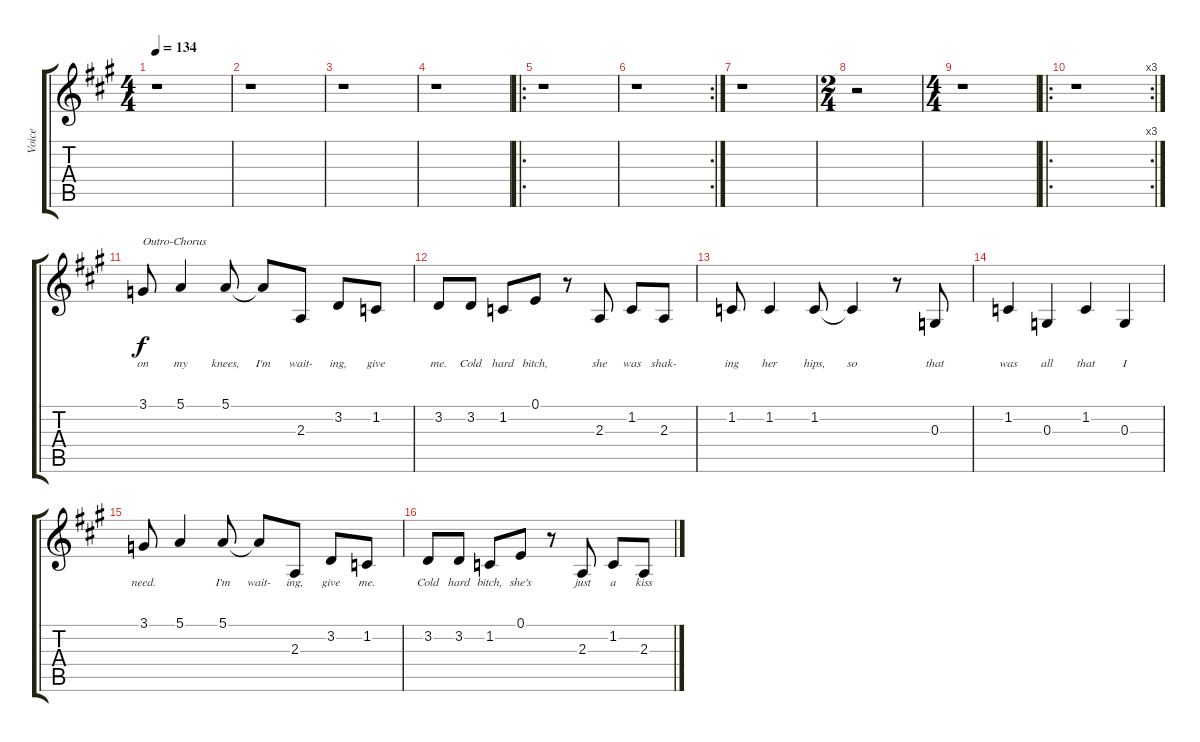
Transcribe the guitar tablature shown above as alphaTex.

\track ("Voice" "Voice") {instrument lead5charang}
\staff {score tabs}
\tuning (E4 B3 G3 D3 A2 E2) {hide}
\ts (4 4)
\tempo 134
\clef g2
\ks a
r.1{dy f} |
r.1 |
r.1 |
r.1 |
\ro
r.1 |
\rc 2
r.1 |
r.1 |
\ts (2 4)
r.2 |
\ts (4 4)
r.1 |
\ro
\rc 3
r.1 |
3.1.8{txt "Outro-Chorus" lyrics (0 "on") lyrics (1 "") lyrics (2 "") lyrics (3 "") lyrics (4 "")} 5.1.4{lyrics (0 "my") lyrics (1 "") lyrics (2 "") lyrics (3 "") lyrics (4 "")} 5.1.8{lyrics (0 "knees,") lyrics (1 "") lyrics (2 "") lyrics (3 "") lyrics (4 "")} 5.1{t}.8{lyrics (0 "I'm") lyrics (1 "") lyrics (2 "") lyrics (3 "") lyrics (4 "")} 2.3.8{lyrics (0 "wait-") lyrics (1 "") lyrics (2 "") lyrics (3 "") lyrics (4 "")} 3.2.8{lyrics (0 "ing,") lyrics (1 "") lyrics (2 "") lyrics (3 "") lyrics (4 "")} 1.2.8{lyrics (0 "give") lyrics (1 "") lyrics (2 "") lyrics (3 "") lyrics (4 "")} |
3.2.8{lyrics (0 "me.") lyrics (1 "") lyrics (2 "") lyrics (3 "") lyrics (4 "")} 3.2.8{lyrics (0 "Cold") lyrics (1 "") lyrics (2 "") lyrics (3 "") lyrics (4 "")} 1.2.8{lyrics (0 "hard") lyrics (1 "") lyrics (2 "") lyrics (3 "") lyrics (4 "")} 0.1.8{lyrics (0 "bitch,") lyrics (1 "") lyrics (2 "") lyrics (3 "") lyrics (4 "")} r.8 2.3.8{lyrics (0 "she") lyrics (1 "") lyrics (2 "") lyrics (3 "") lyrics (4 "")} 1.2.8{lyrics (0 "was") lyrics (1 "") lyrics (2 "") lyrics (3 "") lyrics (4 "")} 2.3.8{lyrics (0 "shak-") lyrics (1 "") lyrics (2 "") lyrics (3 "") lyrics (4 "")} |
1.2.8{lyrics (0 "ing") lyrics (1 "") lyrics (2 "") lyrics (3 "") lyrics (4 "")} 1.2.4{lyrics (0 "her") lyrics (1 "") lyrics (2 "") lyrics (3 "") lyrics (4 "")} 1.2.8{lyrics (0 "hips,") lyrics (1 "") lyrics (2 "") lyrics (3 "") lyrics (4 "")} 1.2{t}.4{lyrics (0 "so") lyrics (1 "") lyrics (2 "") lyrics (3 "") lyrics (4 "")} r.8 0.3.8{lyrics (0 "that") lyrics (1 "") lyrics (2 "") lyrics (3 "") lyrics (4 "")} |
1.2.4{lyrics (0 "was") lyrics (1 "") lyrics (2 "") lyrics (3 "") lyrics (4 "")} 0.3.4{lyrics (0 "all") lyrics (1 "") lyrics (2 "") lyrics (3 "") lyrics (4 "")} 1.2.4{lyrics (0 "that") lyrics (1 "") lyrics (2 "") lyrics (3 "") lyrics (4 "")} 0.3.4{lyrics (0 "I") lyrics (1 "") lyrics (2 "") lyrics (3 "") lyrics (4 "")} |
3.1.8{lyrics (0 "need.") lyrics (1 "") lyrics (2 "") lyrics (3 "") lyrics (4 "")} 5.1.4{lyrics (0 "") lyrics (1 "") lyrics (2 "") lyrics (3 "") lyrics (4 "")} 5.1.8{lyrics (0 "I'm") lyrics (1 "") lyrics (2 "") lyrics (3 "") lyrics (4 "")} 5.1{t}.8{lyrics (0 "wait-") lyrics (1 "") lyrics (2 "") lyrics (3 "") lyrics (4 "")} 2.3.8{lyrics (0 "ing,") lyrics (1 "") lyrics (2 "") lyrics (3 "") lyrics (4 "")} 3.2.8{lyrics (0 "give") lyrics (1 "") lyrics (2 "") lyrics (3 "") lyrics (4 "")} 1.2.8{lyrics (0 "me.") lyrics (1 "") lyrics (2 "") lyrics (3 "") lyrics (4 "")} |
3.2.8{lyrics (0 "Cold") lyrics (1 "") lyrics (2 "") lyrics (3 "") lyrics (4 "")} 3.2.8{lyrics (0 "hard") lyrics (1 "") lyrics (2 "") lyrics (3 "") lyrics (4 "")} 1.2.8{lyrics (0 "bitch,") lyrics (1 "") lyrics (2 "") lyrics (3 "") lyrics (4 "")} 0.1.8{lyrics (0 "she's") lyrics (1 "") lyrics (2 "") lyrics (3 "") lyrics (4 "")} r.8 2.3.8{lyrics (0 "just") lyrics (1 "") lyrics (2 "") lyrics (3 "") lyrics (4 "")} 1.2.8{lyrics (0 "a") lyrics (1 "") lyrics (2 "") lyrics (3 "") lyrics (4 "")} 2.3.8{lyrics (0 "kiss") lyrics (1 "") lyrics (2 "") lyrics (3 "") lyrics (4 "")}
